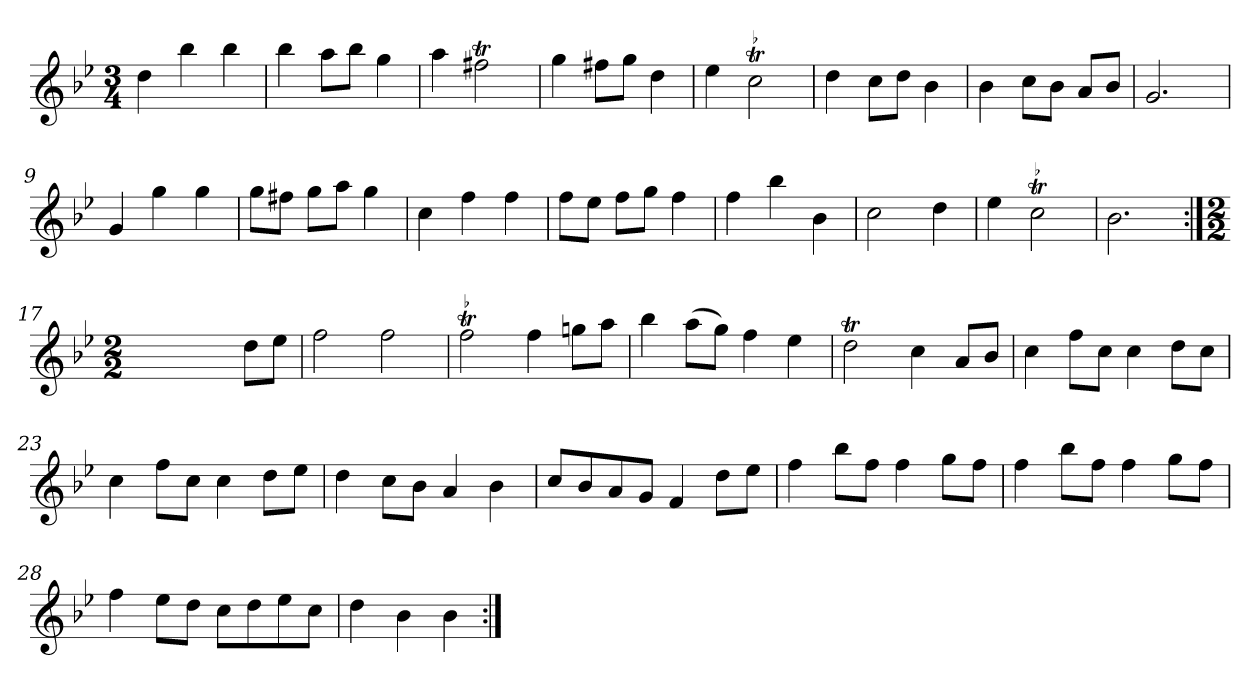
**kern
*part1
*staff1
*clefG2
*k[b-e-]
*B-:
*M3/4
*MM132
=1
4dd
4bb-
4bb-
=2
4bb-
8aa\L
8bb-\J
4gg
=3
4aa
2ff#Xt
=4
4gg
8ff#X\L
8gg\J
4dd
=5
4ee-
!LO:TR:acc=-
2cct
=6
4dd
8cc\L
8dd\J
4b-
=7
4b-
8cc\L
8b-\J
8a/L
8b-/J
=8
2.g
=9
4g
4gg
4gg
=10
8gg\L
8ff#X\J
8gg\L
8aa\J
4gg
=11
4cc
4ff
4ff
=12
8ff\L
8ee-\J
8ff\L
8gg\J
4ff
=13
4ff
4bb-
4b-
=14
2cc
4dd
=15
4ee-
!LO:TR:acc=-
2cct
=16
2.b-
=17:|!
*M2/2
2ryy
4ryy
8dd\L
8ee-\J
=18
2ff
2ff
=19
!LO:TR:acc=-
2fft
4ff
8ggn\L
8aa\J
=20
4bb-
(8aa\L
8gg\J)
4ff
4ee-
=21
2ddt
4cc
8a/L
8b-/J
=22
4cc
8ff\L
8cc\J
4cc
8dd\L
8cc\J
=23
4cc
8ff\L
8cc\J
4cc
8dd\L
8ee-\J
=24
4dd
8cc\L
8b-\J
4a
4b-
=25
8cc/L
8b-/
8a/
8g/J
4f
8dd\L
8ee-\J
=26
4ff
8bb-\L
8ff\J
4ff
8gg\L
8ff\J
=27
4ff
8bb-\L
8ff\J
4ff
8gg\L
8ff\J
=28
4ff
8ee-\L
8dd\J
8cc\L
8dd\
8ee-\
8cc\J
=29
4dd
4b-
4b-
=:|!
*-
